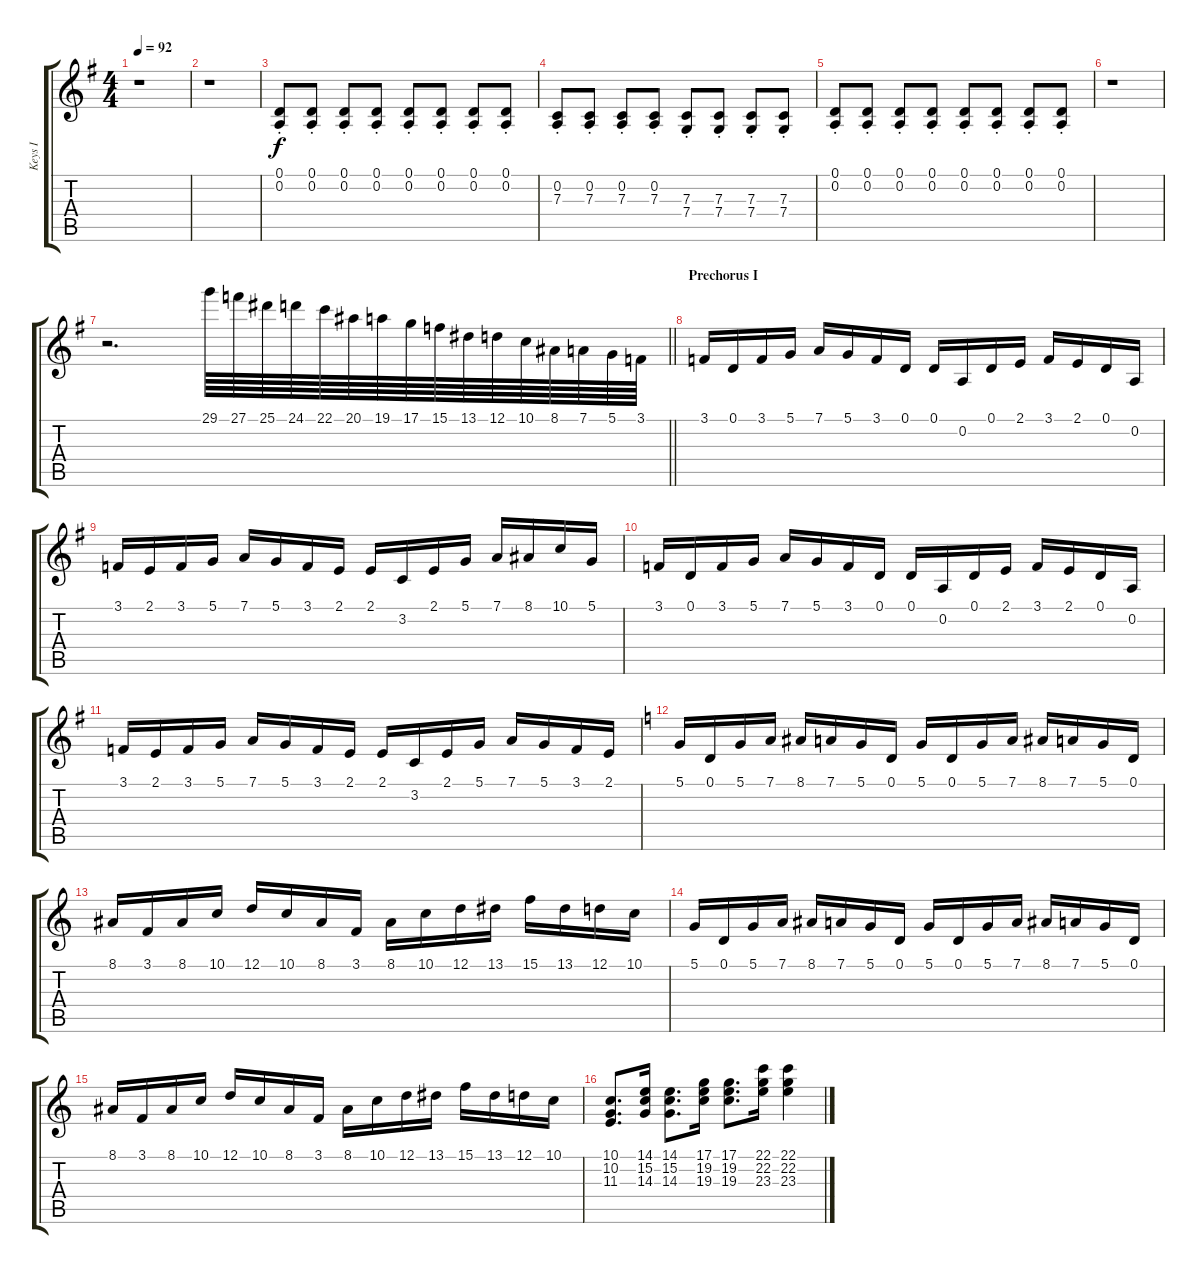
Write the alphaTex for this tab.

\track ("Keys I" "Keys I") {instrument acousticgrandpiano}
\staff {score tabs}
\tuning (D4 A3 F3 C3 G2 D2) {hide}
\ts (4 4)
\tempo 92
\clef g2
\ks eminor
r.1{dy f} |
r.1 |
(0.1{st} 0.2{st}).8 (0.1{st} 0.2{st}).8 (0.1{st} 0.2{st}).8 (0.1{st} 0.2{st}).8 (0.1{st} 0.2{st}).8 (0.1{st} 0.2{st}).8 (0.1{st} 0.2{st}).8 (0.1{st} 0.2{st}).8 |
(0.2{st} 7.3{st}).8 (0.2{st} 7.3{st}).8 (0.2{st} 7.3{st}).8 (0.2{st} 7.3{st}).8 (7.3{st} 7.4{st}).8 (7.3{st} 7.4{st}).8 (7.3{st} 7.4{st}).8 (7.3{st} 7.4{st}).8 |
(0.1{st} 0.2{st}).8 (0.1{st} 0.2{st}).8 (0.1{st} 0.2{st}).8 (0.1{st} 0.2{st}).8 (0.1{st} 0.2{st}).8 (0.1{st} 0.2{st}).8 (0.1{st} 0.2{st}).8 (0.1{st} 0.2{st}).8 |
r.1 |
\barLineRight lightlight
r.2{d} 29.1.64 27.1.64 25.1.64 24.1.64 22.1.64 20.1.64 19.1.64 17.1.64 15.1.64 13.1.64 12.1.64 10.1.64 8.1.64 7.1.64 5.1.64 3.1.64 |
\section ("" "Prechorus I")
3.1.16 0.1.16 3.1.16 5.1.16 7.1.16 5.1.16 3.1.16 0.1.16 0.1.16 0.2.16 0.1.16 2.1.16 3.1.16 2.1.16 0.1.16 0.2.16 |
3.1.16 2.1.16 3.1.16 5.1.16 7.1.16 5.1.16 3.1.16 2.1.16 2.1.16 3.2.16 2.1.16 5.1.16 7.1.16 8.1.16 10.1.16 5.1.16 |
3.1.16 0.1.16 3.1.16 5.1.16 7.1.16 5.1.16 3.1.16 0.1.16 0.1.16 0.2.16 0.1.16 2.1.16 3.1.16 2.1.16 0.1.16 0.2.16 |
3.1.16 2.1.16 3.1.16 5.1.16 7.1.16 5.1.16 3.1.16 2.1.16 2.1.16 3.2.16 2.1.16 5.1.16 7.1.16 5.1.16 3.1.16 2.1.16 |
\ks aminor
5.1.16 0.1.16 5.1.16 7.1.16 8.1.16 7.1.16 5.1.16 0.1.16 5.1.16 0.1.16 5.1.16 7.1.16 8.1.16 7.1.16 5.1.16 0.1.16 |
8.1.16 3.1.16 8.1.16 10.1.16 12.1.16 10.1.16 8.1.16 3.1.16 8.1.16 10.1.16 12.1.16 13.1.16 15.1.16 13.1.16 12.1.16 10.1.16 |
5.1.16 0.1.16 5.1.16 7.1.16 8.1.16 7.1.16 5.1.16 0.1.16 5.1.16 0.1.16 5.1.16 7.1.16 8.1.16 7.1.16 5.1.16 0.1.16 |
8.1.16 3.1.16 8.1.16 10.1.16 12.1.16 10.1.16 8.1.16 3.1.16 8.1.16 10.1.16 12.1.16 13.1.16 15.1.16 13.1.16 12.1.16 10.1.16 |
(10.1 10.2 11.3).8{d} (14.1 15.2 14.3).16 (14.1 15.2 14.3).8{d} (17.1 19.2 19.3).16 (17.1 19.2 19.3).8{d} (22.1 22.2 23.3).16 (22.1 22.2 23.3).4
